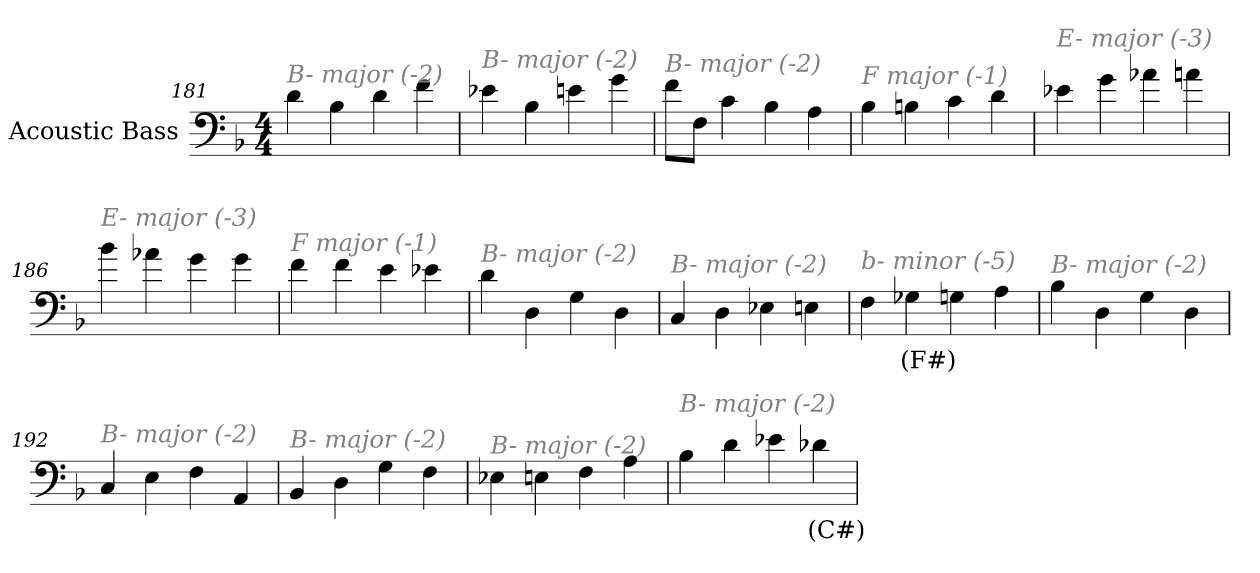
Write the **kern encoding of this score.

**kern	**text
*part1	*part1
*staff1	*staff1
*I"Acoustic Bass	*
*clefF4	*
*ITrd7c12	*
*k[b-]	*
*F:	*
*M4/4	*
=181	=181
!LO:TX:i:color=#808080:t=B- major (-2)	!
4D	.
4BB-	.
4D	.
4F	.
=182	=182
!LO:TX:i:color=#808080:t=B- major (-2)	!
4E-X	.
4BB-	.
4En	.
4G	.
=183	=183
!LO:TX:i:color=#808080:t=B- major (-2)	!
8FL	.
8FFJ	.
4C	.
4BB-	.
4AA	.
=184	=184
!LO:TX:i:color=#808080:t=F major (-1)	!
4BB-	.
4BBn	.
4C	.
4D	.
=185	=185
!LO:TX:i:color=#808080:t=E- major (-3)	!
4E-X	.
4G	.
4A-X	.
4An	.
=186	=186
!LO:TX:i:color=#808080:t=E- major (-3)	!
4B-	.
4A-X	.
4G	.
4G	.
=187	=187
!LO:TX:i:color=#808080:t=F major (-1)	!
4F	.
4F	.
4E	.
4E-X	.
=188	=188
!LO:TX:i:color=#808080:t=B- major (-2)	!
4D	.
4DD	.
4GG	.
4DD	.
=189	=189
!LO:TX:i:color=#808080:t=B- major (-2)	!
4CC	.
4DD	.
4EE-X	.
4EEn	.
=190	=190
!LO:TX:i:color=#808080:t=b- minor (-5)	!
4FF	.
4GG-Xi	(F#)
4GG	.
4AA	.
=191	=191
!LO:TX:i:color=#808080:t=B- major (-2)	!
4BB-	.
4DD	.
4GG	.
4DD	.
=192	=192
!LO:TX:i:color=#808080:t=B- major (-2)	!
4CC	.
4EE	.
4FF	.
4AAA	.
=193	=193
!LO:TX:i:color=#808080:t=B- major (-2)	!
4BBB-	.
4DD	.
4GG	.
4FF	.
=194	=194
!LO:TX:i:color=#808080:t=B- major (-2)	!
4EE-X	.
4EEn	.
4FF	.
4AA	.
=195	=195
!LO:TX:i:color=#808080:t=B- major (-2)	!
4BB-	.
4D	.
4E-X	.
4D-Xi	(C#)
=	=
*-	*-
